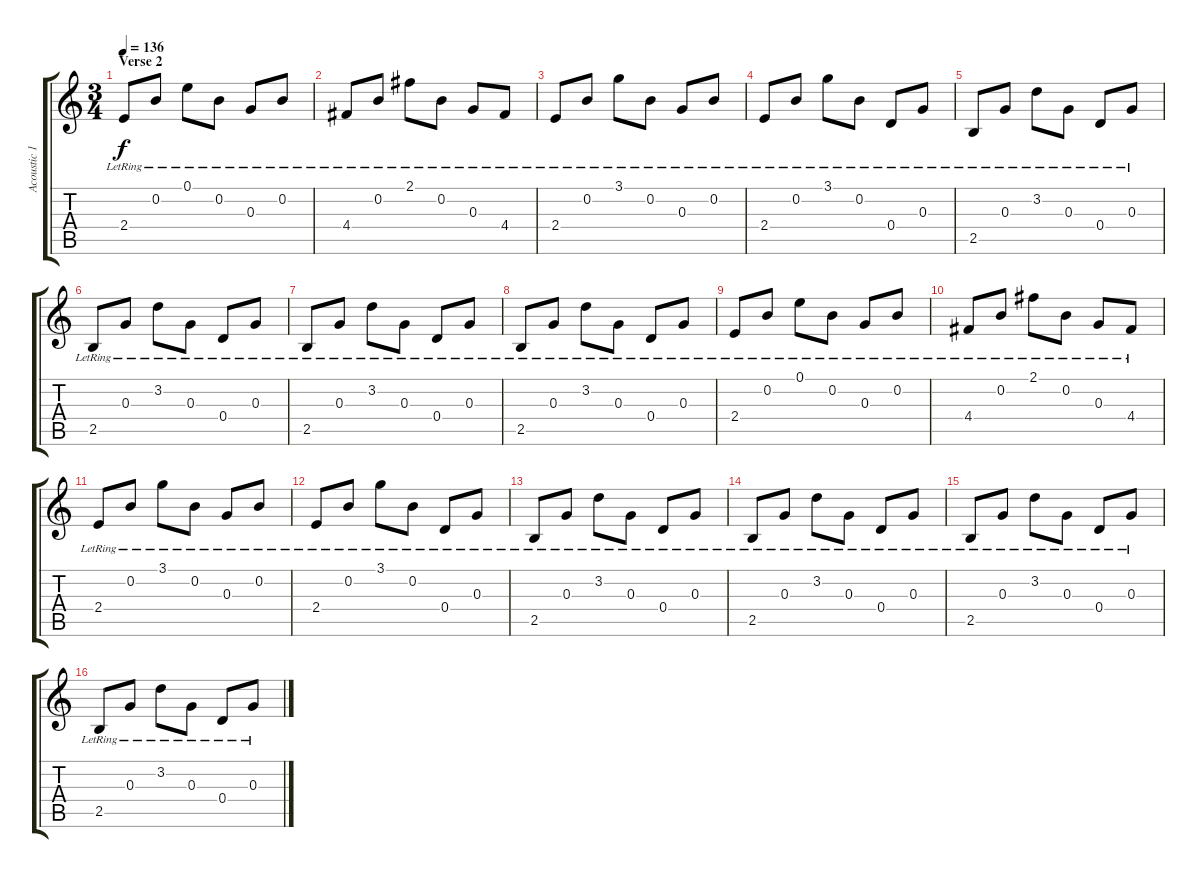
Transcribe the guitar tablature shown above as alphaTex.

\track ("Acoustic 1" "Acoustic 1") {instrument acousticguitarsteel}
\staff {score tabs}
\tuning (E4 B3 G3 D3 A2 E2) {hide}
\ts (3 4)
\section ("" "Verse 2")
\tempo 136
\clef g2
\ks c
2.4{lr}.8{dy f} 0.2{lr}.8 0.1{lr}.8 0.2{lr}.8 0.3{lr}.8 0.2{lr}.8 |
4.4{lr}.8 0.2{lr}.8 2.1{lr}.8 0.2{lr}.8 0.3{lr}.8 4.4{lr}.8 |
2.4{lr}.8 0.2{lr}.8 3.1{lr}.8 0.2{lr}.8 0.3{lr}.8 0.2{lr}.8 |
2.4{lr}.8 0.2{lr}.8 3.1{lr}.8 0.2{lr}.8 0.4{lr}.8 0.3{lr}.8 |
2.5{lr}.8 0.3{lr}.8 3.2{lr}.8 0.3{lr}.8 0.4{lr}.8 0.3{lr}.8 |
2.5{lr}.8 0.3{lr}.8 3.2{lr}.8 0.3{lr}.8 0.4{lr}.8 0.3{lr}.8 |
2.5{lr}.8 0.3{lr}.8 3.2{lr}.8 0.3{lr}.8 0.4{lr}.8 0.3{lr}.8 |
2.5{lr}.8 0.3{lr}.8 3.2{lr}.8 0.3{lr}.8 0.4{lr}.8 0.3{lr}.8 |
2.4{lr}.8 0.2{lr}.8 0.1{lr}.8 0.2{lr}.8 0.3{lr}.8 0.2{lr}.8 |
4.4{lr}.8 0.2{lr}.8 2.1{lr}.8 0.2{lr}.8 0.3{lr}.8 4.4{lr}.8 |
2.4{lr}.8 0.2{lr}.8 3.1{lr}.8 0.2{lr}.8 0.3{lr}.8 0.2{lr}.8 |
2.4{lr}.8 0.2{lr}.8 3.1{lr}.8 0.2{lr}.8 0.4{lr}.8 0.3{lr}.8 |
2.5{lr}.8 0.3{lr}.8 3.2{lr}.8 0.3{lr}.8 0.4{lr}.8 0.3{lr}.8 |
2.5{lr}.8 0.3{lr}.8 3.2{lr}.8 0.3{lr}.8 0.4{lr}.8 0.3{lr}.8 |
2.5{lr}.8 0.3{lr}.8 3.2{lr}.8 0.3{lr}.8 0.4{lr}.8 0.3{lr}.8 |
2.5{lr}.8 0.3{lr}.8 3.2{lr}.8 0.3{lr}.8 0.4{lr}.8 0.3{lr}.8
